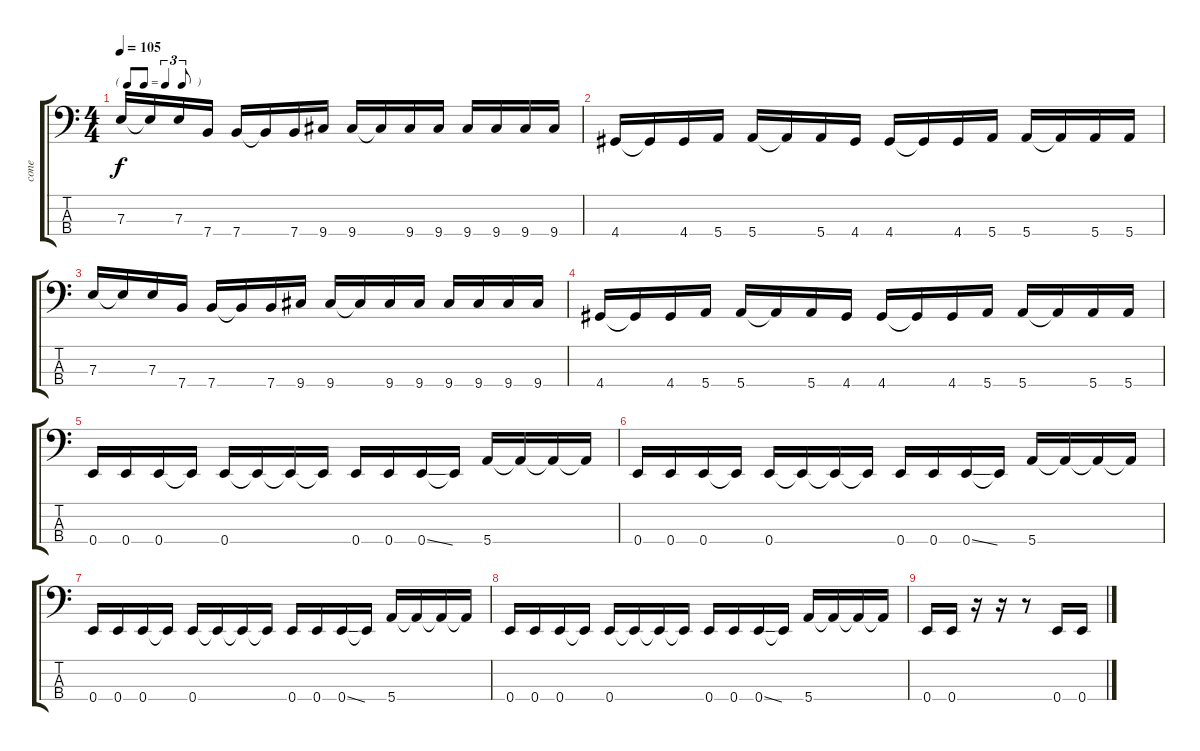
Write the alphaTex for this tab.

\track ("cone" "cone") {instrument electricbasspick}
\staff {score tabs}
\tuning (G2 D2 A1 E1) {hide}
\ts (4 4)
\tf triplet8th
\tempo 105
\clef f4
\ks c
7.3.16{dy f} 7.3{t}.16 7.3.16 7.4.16 7.4.16 7.4{t}.16 7.4.16 9.4.16 9.4.16 9.4{t}.16 9.4.16 9.4.16 9.4.16 9.4.16 9.4.16 9.4.16 |
4.4.16 4.4{t}.16 4.4.16 5.4.16 5.4.16 5.4{t}.16 5.4.16 4.4.16 4.4.16 4.4{t}.16 4.4.16 5.4.16 5.4.16 5.4{t}.16 5.4.16 5.4.16 |
7.3.16 7.3{t}.16 7.3.16 7.4.16 7.4.16 7.4{t}.16 7.4.16 9.4.16 9.4.16 9.4{t}.16 9.4.16 9.4.16 9.4.16 9.4.16 9.4.16 9.4.16 |
4.4.16 4.4{t}.16 4.4.16 5.4.16 5.4.16 5.4{t}.16 5.4.16 4.4.16 4.4.16 4.4{t}.16 4.4.16 5.4.16 5.4.16 5.4{t}.16 5.4.16 5.4.16 |
0.4.16 0.4.16 0.4.16 0.4{t}.16 0.4.16 0.4{t}.16 0.4{t}.16 0.4{t}.16 0.4.16 0.4.16 0.4{ss}.16 0.4{t}.16 5.4.16 5.4{t}.16 5.4{t}.16 5.4{t}.16 |
0.4.16 0.4.16 0.4.16 0.4{t}.16 0.4.16 0.4{t}.16 0.4{t}.16 0.4{t}.16 0.4.16 0.4.16 0.4{ss}.16 0.4{t}.16 5.4.16 5.4{t}.16 5.4{t}.16 5.4{t}.16 |
0.4.16 0.4.16 0.4.16 0.4{t}.16 0.4.16 0.4{t}.16 0.4{t}.16 0.4{t}.16 0.4.16 0.4.16 0.4{ss}.16 0.4{t}.16 5.4.16 5.4{t}.16 5.4{t}.16 5.4{t}.16 |
0.4.16 0.4.16 0.4.16 0.4{t}.16 0.4.16 0.4{t}.16 0.4{t}.16 0.4{t}.16 0.4.16 0.4.16 0.4{ss}.16 0.4{t}.16 5.4.16 5.4{t}.16 5.4{t}.16 5.4{t}.16 |
0.4.16 0.4.16 r.16 r.16 r.8 0.4.16 0.4.16
